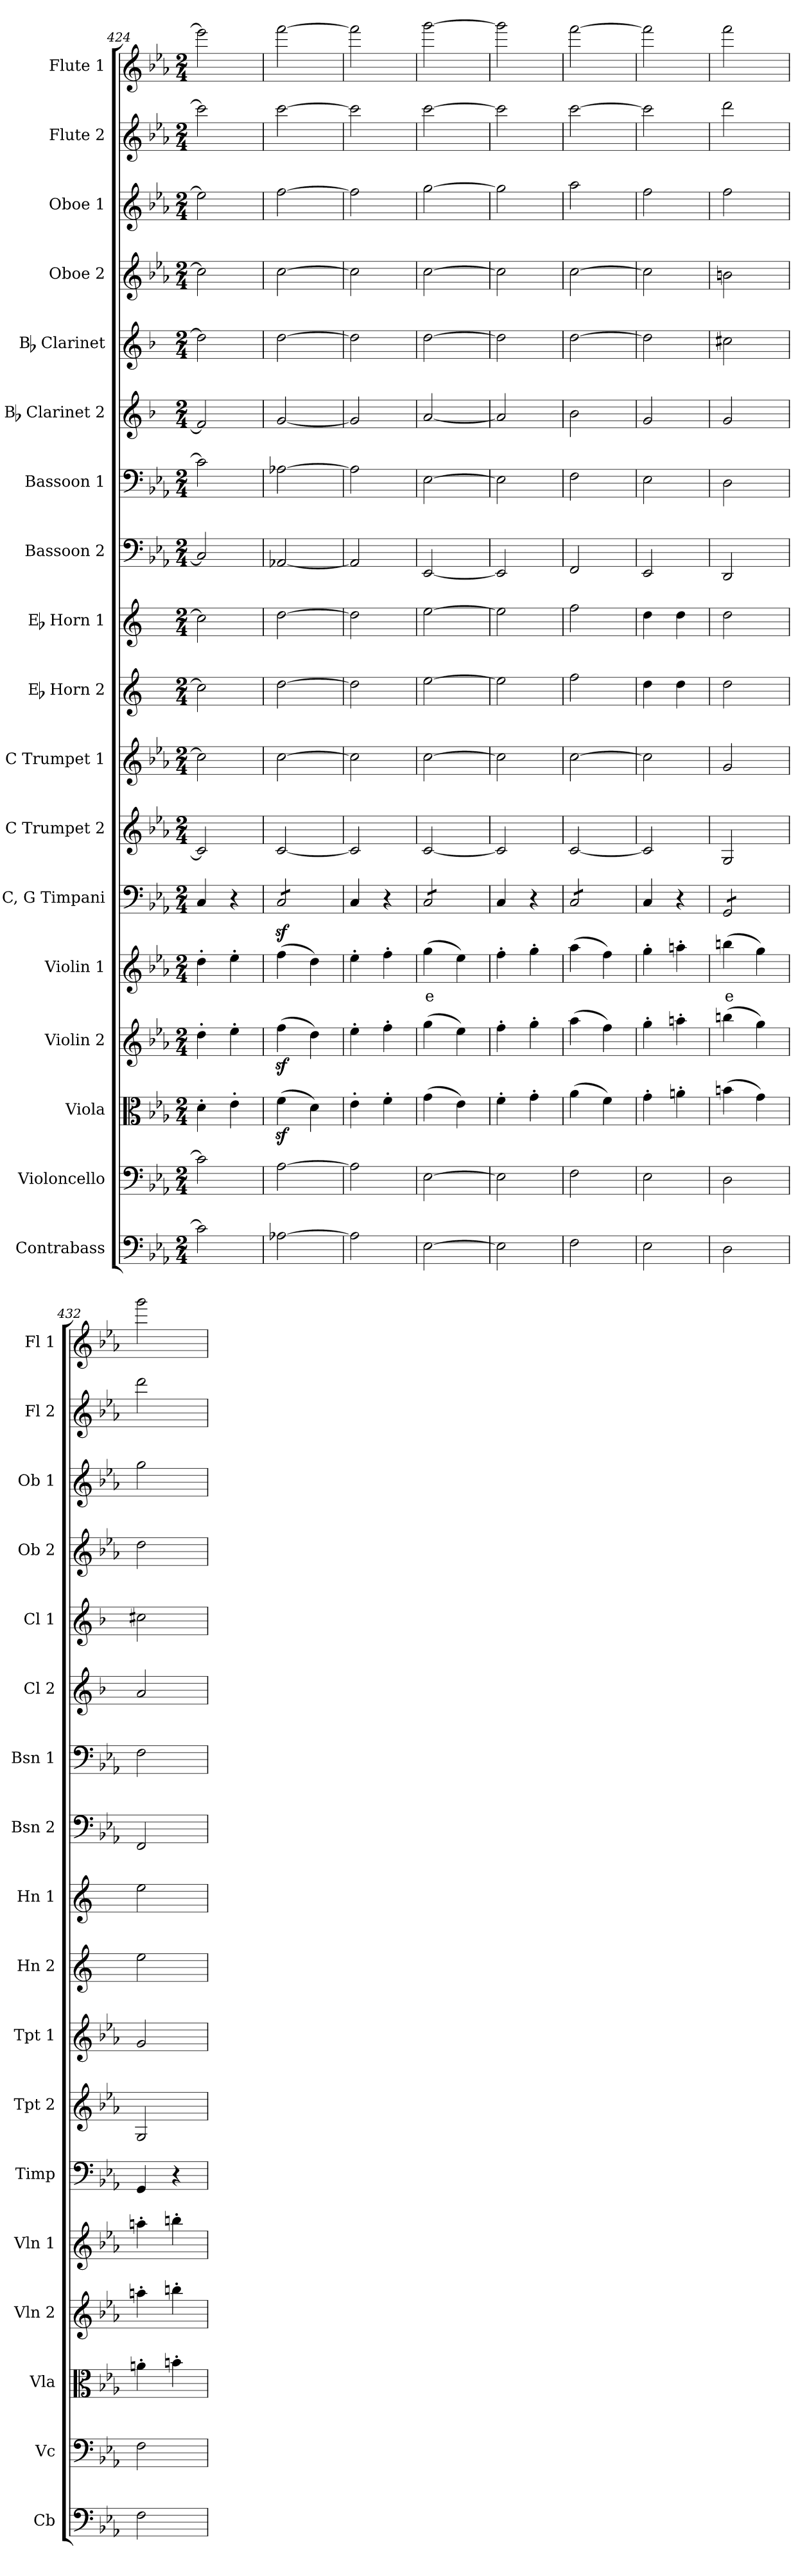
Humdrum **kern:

**kern	**kern	**kern	**kern	**kern	**text	**kern	**kern	**kern	**kern	**kern	**kern	**kern	**kern	**kern	**kern	**kern	**kern	**kern
*part18	*part17	*part16	*part15	*part14	*part14	*part13	*part12	*part11	*part10	*part9	*part8	*part7	*part6	*part5	*part4	*part3	*part2	*part1
*staff18	*staff17	*staff16	*staff15	*staff14	*staff14	*staff13	*staff12	*staff11	*staff10	*staff9	*staff8	*staff7	*staff6	*staff5	*staff4	*staff3	*staff2	*staff1
*I"Contrabass	*I"Violoncello	*I"Viola	*I"Violin 2	*I"Violin 1	*	*I"C, G Timpani	*I"C Trumpet 2	*I"C Trumpet 1	*I"Eb Horn 2	*I"Eb Horn 1	*I"Bassoon 2	*I"Bassoon 1	*I"Bb Clarinet 2	*I"Bb Clarinet	*I"Oboe 2	*I"Oboe 1	*I"Flute 2	*I"Flute 1
*I'Cb	*I'Vc	*I'Vla	*I'Vln 2	*I'Vln 1	*	*I'Timp	*I'Tpt 2	*I'Tpt 1	*I'Hn 2	*I'Hn 1	*I'Bsn 2	*I'Bsn 1	*I'Cl 2	*I'Cl 1	*I'Ob 2	*I'Ob 1	*I'Fl 2	*I'Fl 1
*clefF4	*clefF4	*clefC3	*clefG2	*clefG2	*	*clefF4	*clefG2	*clefG2	*clefG2	*clefG2	*clefF4	*clefF4	*clefG2	*clefG2	*clefG2	*clefG2	*clefG2	*clefG2
*ITrd7c12	*	*	*	*	*	*	*	*	*ITrd5c9	*ITrd5c9	*	*	*ITrd1c2	*ITrd1c2	*	*	*	*
*k[b-e-a-]	*k[b-e-a-]	*k[b-e-a-]	*k[b-e-a-]	*k[b-e-a-]	*	*k[b-e-a-]	*k[b-e-a-]	*k[b-e-a-]	*k[b-e-a-]	*k[b-e-a-]	*k[b-e-a-]	*k[b-e-a-]	*k[b-e-a-]	*k[b-e-a-]	*k[b-e-a-]	*k[b-e-a-]	*k[b-e-a-]	*k[b-e-a-]
*M2/4	*M2/4	*M2/4	*M2/4	*M2/4	*	*M2/4	*M2/4	*M2/4	*M2/4	*M2/4	*M2/4	*M2/4	*M2/4	*M2/4	*M2/4	*M2/4	*M2/4	*M2/4
=424	=424	=424	=424	=424	=424	=424	=424	=424	=424	=424	=424	=424	=424	=424	=424	=424	=424	=424
2C\]	2c\]	4d'\	4dd'\	4dd'\	.	4C/	2c/]	2cc\]	2e-\]	2e-\]	2C/]	2c\]	2e-/]	2cc\]	2cc\]	2ee-\]	2ccc\]	2eee-\]
.	.	4e-'\	4ee-'\	4ee-'\	.	4r	.	.	.	.	.	.	.	.	.	.	.	.
=425	=425	=425	=425	=425	=425	=425	=425	=425	=425	=425	=425	=425	=425	=425	=425	=425	=425	=425
*	*	*	*	*	*	*tremolo	*	*	*	*	*	*	*	*	*	*	*	*
[2AA-X\	[2A-\	(4fz<\	(4ffz<\	(4ffz<\	.	8C/L	[2c/	[2cc\	[2f\	[2f\	[2AA-X/	[2A-X\	[2f/	[2cc\	[2cc\	[2ff\	[2ccc\	[2fff\
.	.	.	.	.	.	8C/	.	.	.	.	.	.	.	.	.	.	.	.
.	.	4d\)	4dd\)	4dd\)	.	8C/	.	.	.	.	.	.	.	.	.	.	.	.
.	.	.	.	.	.	8C/J	.	.	.	.	.	.	.	.	.	.	.	.
*	*	*	*	*	*	*Xtremolo	*	*	*	*	*	*	*	*	*	*	*	*
=426	=426	=426	=426	=426	=426	=426	=426	=426	=426	=426	=426	=426	=426	=426	=426	=426	=426	=426
2AA-\]	2A-\]	4e-'\	4ee-'\	4ee-'\	.	4C/	2c/]	2cc\]	2f\]	2f\]	2AA-/]	2A-\]	2f/]	2cc\]	2cc\]	2ff\]	2ccc\]	2fff\]
.	.	4f'\	4ff'\	4ff'\	.	4r	.	.	.	.	.	.	.	.	.	.	.	.
=427	=427	=427	=427	=427	=427	=427	=427	=427	=427	=427	=427	=427	=427	=427	=427	=427	=427	=427
!	!	!	!	!	!LO:LY:b:color=#FF0000	!	!	!	!	!	!	!	!	!	!	!	!	!
*	*	*	*	*	*	*tremolo	*	*	*	*	*	*	*	*	*	*	*	*
[2EE-\	[2E-\	(4g\	(4gg\	(4gg\	e	8C/L	[2c/	[2cc\	[2g\	[2g\	[2EE-/	[2E-\	[2g/	[2cc\	[2cc\	[2gg\	[2ccc\	[2ggg\
.	.	.	.	.	.	8C/	.	.	.	.	.	.	.	.	.	.	.	.
.	.	4e-\)	4ee-\)	4ee-\)	.	8C/	.	.	.	.	.	.	.	.	.	.	.	.
.	.	.	.	.	.	8C/J	.	.	.	.	.	.	.	.	.	.	.	.
*	*	*	*	*	*	*Xtremolo	*	*	*	*	*	*	*	*	*	*	*	*
=428	=428	=428	=428	=428	=428	=428	=428	=428	=428	=428	=428	=428	=428	=428	=428	=428	=428	=428
2EE-\]	2E-\]	4f'\	4ff'\	4ff'\	.	4C/	2c/]	2cc\]	2g\]	2g\]	2EE-/]	2E-\]	2g/]	2cc\]	2cc\]	2gg\]	2ccc\]	2ggg\]
.	.	4g'\	4gg'\	4gg'\	.	4r	.	.	.	.	.	.	.	.	.	.	.	.
=429	=429	=429	=429	=429	=429	=429	=429	=429	=429	=429	=429	=429	=429	=429	=429	=429	=429	=429
*	*	*	*	*	*	*tremolo	*	*	*	*	*	*	*	*	*	*	*	*
2FF\	2F\	(4a-\	(4aa-\	(4aa-\	.	8C/L	[2c/	[2cc\	2a-\	2a-\	2FF/	2F\	2a-\	[2cc\	[2cc\	2aa-\	[2ccc\	[2fff\
.	.	.	.	.	.	8C/	.	.	.	.	.	.	.	.	.	.	.	.
.	.	4f\)	4ff\)	4ff\)	.	8C/	.	.	.	.	.	.	.	.	.	.	.	.
.	.	.	.	.	.	8C/J	.	.	.	.	.	.	.	.	.	.	.	.
*	*	*	*	*	*	*Xtremolo	*	*	*	*	*	*	*	*	*	*	*	*
=430	=430	=430	=430	=430	=430	=430	=430	=430	=430	=430	=430	=430	=430	=430	=430	=430	=430	=430
2EE-\	2E-\	4g'\	4gg'\	4gg'\	.	4C/	2c/]	2cc\]	4f\	4f\	2EE-/	2E-\	2f/	2cc\]	2cc\]	2ff\	2ccc\]	2fff\]
.	.	4an'\	4aan'\	4aan'\	.	4r	.	.	4f\	4f\	.	.	.	.	.	.	.	.
=431	=431	=431	=431	=431	=431	=431	=431	=431	=431	=431	=431	=431	=431	=431	=431	=431	=431	=431
!	!	!	!	!	!LO:LY:b:color=#FF0000	!	!	!	!	!	!	!	!	!	!	!	!	!
*	*	*	*	*	*	*tremolo	*	*	*	*	*	*	*	*	*	*	*	*
2DD\	2D\	(4bn\	(4bbn\	(4bbn\	e	8GG/L	2G/	2g/	2f\	2f\	2DD/	2D\	2f/	2bn\	2bn\	2ff\	2ddd\	2fff\
.	.	.	.	.	.	8GG/	.	.	.	.	.	.	.	.	.	.	.	.
.	.	4g\)	4gg\)	4gg\)	.	8GG/	.	.	.	.	.	.	.	.	.	.	.	.
.	.	.	.	.	.	8GG/J	.	.	.	.	.	.	.	.	.	.	.	.
*	*	*	*	*	*	*Xtremolo	*	*	*	*	*	*	*	*	*	*	*	*
=432	=432	=432	=432	=432	=432	=432	=432	=432	=432	=432	=432	=432	=432	=432	=432	=432	=432	=432
2FF\	2F\	4an'\	4aan'\	4aan'\	.	4GG/	2G/	2g/	2g\	2g\	2FF/	2F\	2g/	2bn\	2dd\	2gg\	2ddd\	2ggg\
.	.	4bn'\	4bbn'\	4bbn'\	.	4r	.	.	.	.	.	.	.	.	.	.	.	.
=	=	=	=	=	=	=	=	=	=	=	=	=	=	=	=	=	=	=
*-	*-	*-	*-	*-	*-	*-	*-	*-	*-	*-	*-	*-	*-	*-	*-	*-	*-	*-
